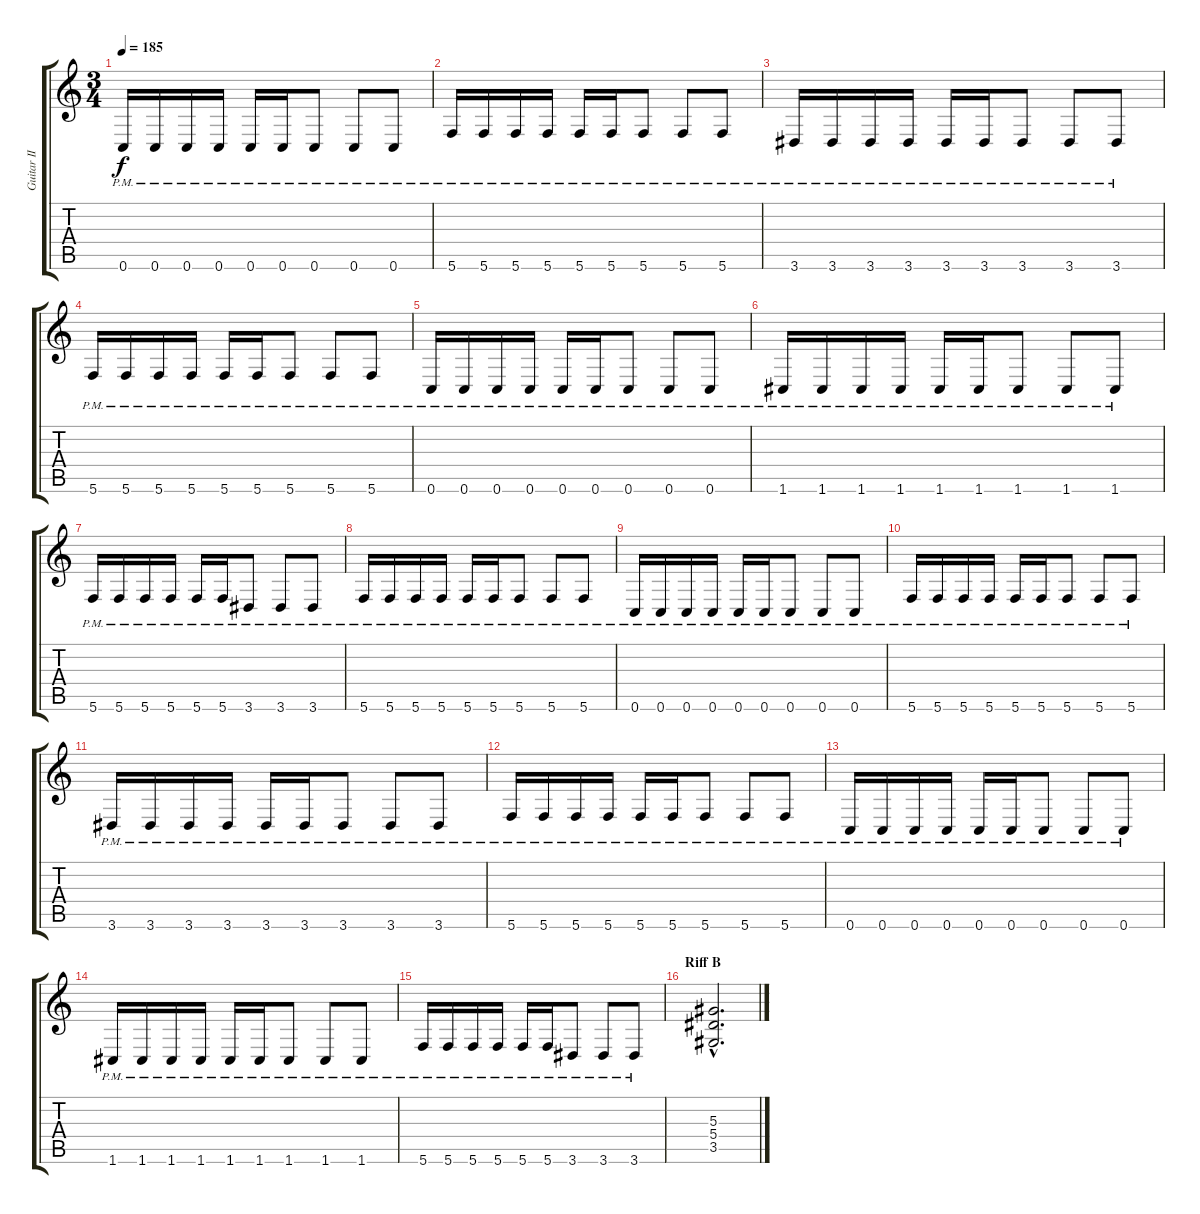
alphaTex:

\track ("Guitar II" "Guitar II") {instrument overdrivenguitar}
\staff {score tabs}
\tuning (C4 G3 Eb3 Bb2 F2 C2) {hide}
\ts (3 4)
\tempo 185
\clef g2
\ks c
0.6{pm}.16{dy f} 0.6{pm}.16 0.6{pm}.16 0.6{pm}.16 0.6{pm}.16 0.6{pm}.16 0.6{pm}.8 0.6{pm}.8 0.6{pm}.8 |
5.6{pm}.16 5.6{pm}.16 5.6{pm}.16 5.6{pm}.16 5.6{pm}.16 5.6{pm}.16 5.6{pm}.8 5.6{pm}.8 5.6{pm}.8 |
3.6{pm}.16 3.6{pm}.16 3.6{pm}.16 3.6{pm}.16 3.6{pm}.16 3.6{pm}.16 3.6{pm}.8 3.6{pm}.8 3.6{pm}.8 |
5.6{pm}.16 5.6{pm}.16 5.6{pm}.16 5.6{pm}.16 5.6{pm}.16 5.6{pm}.16 5.6{pm}.8 5.6{pm}.8 5.6{pm}.8 |
0.6{pm}.16 0.6{pm}.16 0.6{pm}.16 0.6{pm}.16 0.6{pm}.16 0.6{pm}.16 0.6{pm}.8 0.6{pm}.8 0.6{pm}.8 |
1.6{pm}.16 1.6{pm}.16 1.6{pm}.16 1.6{pm}.16 1.6{pm}.16 1.6{pm}.16 1.6{pm}.8 1.6{pm}.8 1.6{pm}.8 |
5.6{pm}.16 5.6{pm}.16 5.6{pm}.16 5.6{pm}.16 5.6{pm}.16 5.6{pm}.16 3.6{pm}.8 3.6{pm}.8 3.6{pm}.8 |
5.6{pm}.16 5.6{pm}.16 5.6{pm}.16 5.6{pm}.16 5.6{pm}.16 5.6{pm}.16 5.6{pm}.8 5.6{pm}.8 5.6{pm}.8 |
0.6{pm}.16 0.6{pm}.16 0.6{pm}.16 0.6{pm}.16 0.6{pm}.16 0.6{pm}.16 0.6{pm}.8 0.6{pm}.8 0.6{pm}.8 |
5.6{pm}.16 5.6{pm}.16 5.6{pm}.16 5.6{pm}.16 5.6{pm}.16 5.6{pm}.16 5.6{pm}.8 5.6{pm}.8 5.6{pm}.8 |
3.6{pm}.16 3.6{pm}.16 3.6{pm}.16 3.6{pm}.16 3.6{pm}.16 3.6{pm}.16 3.6{pm}.8 3.6{pm}.8 3.6{pm}.8 |
5.6{pm}.16 5.6{pm}.16 5.6{pm}.16 5.6{pm}.16 5.6{pm}.16 5.6{pm}.16 5.6{pm}.8 5.6{pm}.8 5.6{pm}.8 |
0.6{pm}.16 0.6{pm}.16 0.6{pm}.16 0.6{pm}.16 0.6{pm}.16 0.6{pm}.16 0.6{pm}.8 0.6{pm}.8 0.6{pm}.8 |
1.6{pm}.16 1.6{pm}.16 1.6{pm}.16 1.6{pm}.16 1.6{pm}.16 1.6{pm}.16 1.6{pm}.8 1.6{pm}.8 1.6{pm}.8 |
5.6{pm}.16 5.6{pm}.16 5.6{pm}.16 5.6{pm}.16 5.6{pm}.16 5.6{pm}.16 3.6{pm}.8 3.6{pm}.8 3.6{pm}.8 |
\section ("" "Riff B")
(5.3{hac} 5.4{hac} 3.5{hac}).2{d}
